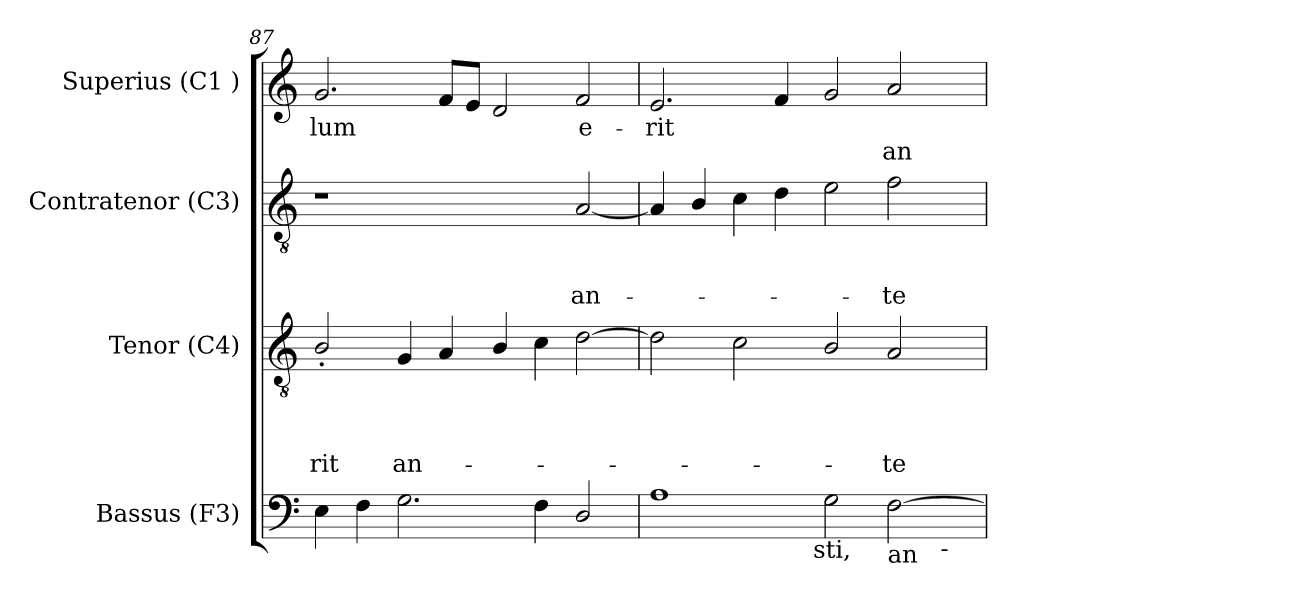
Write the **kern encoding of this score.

**kern	**kern	**text	**text	**text	**text	**kern	**text	**text	**text	**kern	**text	**text
*part4	*part3	*part3	*part3	*part3	*part3	*part2	*part2	*part2	*part2	*part1	*part1	*part1
*staff4	*staff3	*staff3	*staff3	*staff3	*staff3	*staff2	*staff2	*staff2	*staff2	*staff1	*staff1	*staff1
*I"Bassus (F3)	*I"Tenor (C4)	*	*	*	*	*I"Contratenor (C3)	*	*	*	*I"Superius (C1 )	*	*
*I'Bass.	*I'T.	*	*	*	*	*I'C.	*	*	*	*I'S.	*	*
*clefF4	*clefGv2	*	*	*	*	*clefGv2	*	*	*	*clefG2	*	*
*k[]	*k[]	*	*	*	*	*k[]	*	*	*	*k[]	*	*
*C:	*C:	*	*	*	*	*C:	*	*	*	*C:	*	*
=87	=87	=87	=87	=87	=87	=87	=87	=87	=87	=87	=87	=87
!	!	!	!	!	!LO:LY:b	!	!	!	!	!	!LO:LY:b	!
4E\	2B'>/	.	.	.	-rit	1r	.	.	.	2.g/	-lum	.
4F\	.	.	.	.	.	.	.	.	.	.	.	.
!	!	!	!	!	!LO:LY:b	!	!	!	!	!	!	!
2.G\	4G/	.	.	.	an-	.	.	.	.	.	.	.
.	4A/	.	.	.	.	.	.	.	.	8f/L	.	.
.	.	.	.	.	.	.	.	.	.	8e/J	.	.
.	4B/	.	.	.	.	2ryy	.	.	.	2d/	.	.
4F\	4c\	.	.	.	.	.	.	.	.	.	.	.
!	!	!	!	!	!	!	!	!	!LO:LY:b	!	!LO:LY:b	!
2D/	[>2d\	.	.	.	.	[<2A/	.	.	an-	2f/	e-	.
=88	=88	=88	=88	=88	=88	=88	=88	=88	=88	=88	=88	=88
!	!	!	!	!	!	!	!	!	!	!	!LO:LY:b	!
*^	*	*	*	*	*	*	*	*	*	*	*	*
*	*^	*	*	*	*	*	*	*	*	*	*	*	*
1A	2ryy	1ryy	2d\]	.	.	.	.	4A/]	.	.	.	2.e/	-rit	.
.	.	.	.	.	.	.	.	4B/	.	.	.	.	.	.
.	4...ryy	.	2c\	.	.	.	.	4c\	.	.	.	.	.	.
.	.	.	.	.	.	.	.	4d\	.	.	.	4f/	.	.
!	!LO:TX:b:t=sti,	!	!	!	!	!	!	!	!	!	!	!	!	!
.	1ryy	.	.	.	.	.	.	.	.	.	.	.	.	.
2G\	.	2ryy	2B/	.	.	.	.	2e\	.	.	.	2g/	.	.
!LO:TX:b:t=an	!	!	!	!	!	!	!	!	!	!	!	!	!	!
!	!	!	!	!	!	!	!LO:LY:b	!	!	!	!LO:LY:b	!	!	!LO:LY:b
[<2F\	.	4ryy	2A/	.	.	.	-te-	2f\	.	.	-te-	2a/	.	an-
.	.	32ryy	.	.	.	.	.	.	.	.	.	.	.	.
!	!	!LO:TX:b:t=-	!	!	!	!	!	!	!	!	!	!	!	!
.	.	8..ryy	.	.	.	.	.	.	.	.	.	.	.	.
.	32ryy	.	.	.	.	.	.	.	.	.	.	.	.	.
*v	*v	*v	*	*	*	*	*	*	*	*	*	*	*	*
=	=	=	=	=	=	=	=	=	=	=	=	=
*-	*-	*-	*-	*-	*-	*-	*-	*-	*-	*-	*-	*-
